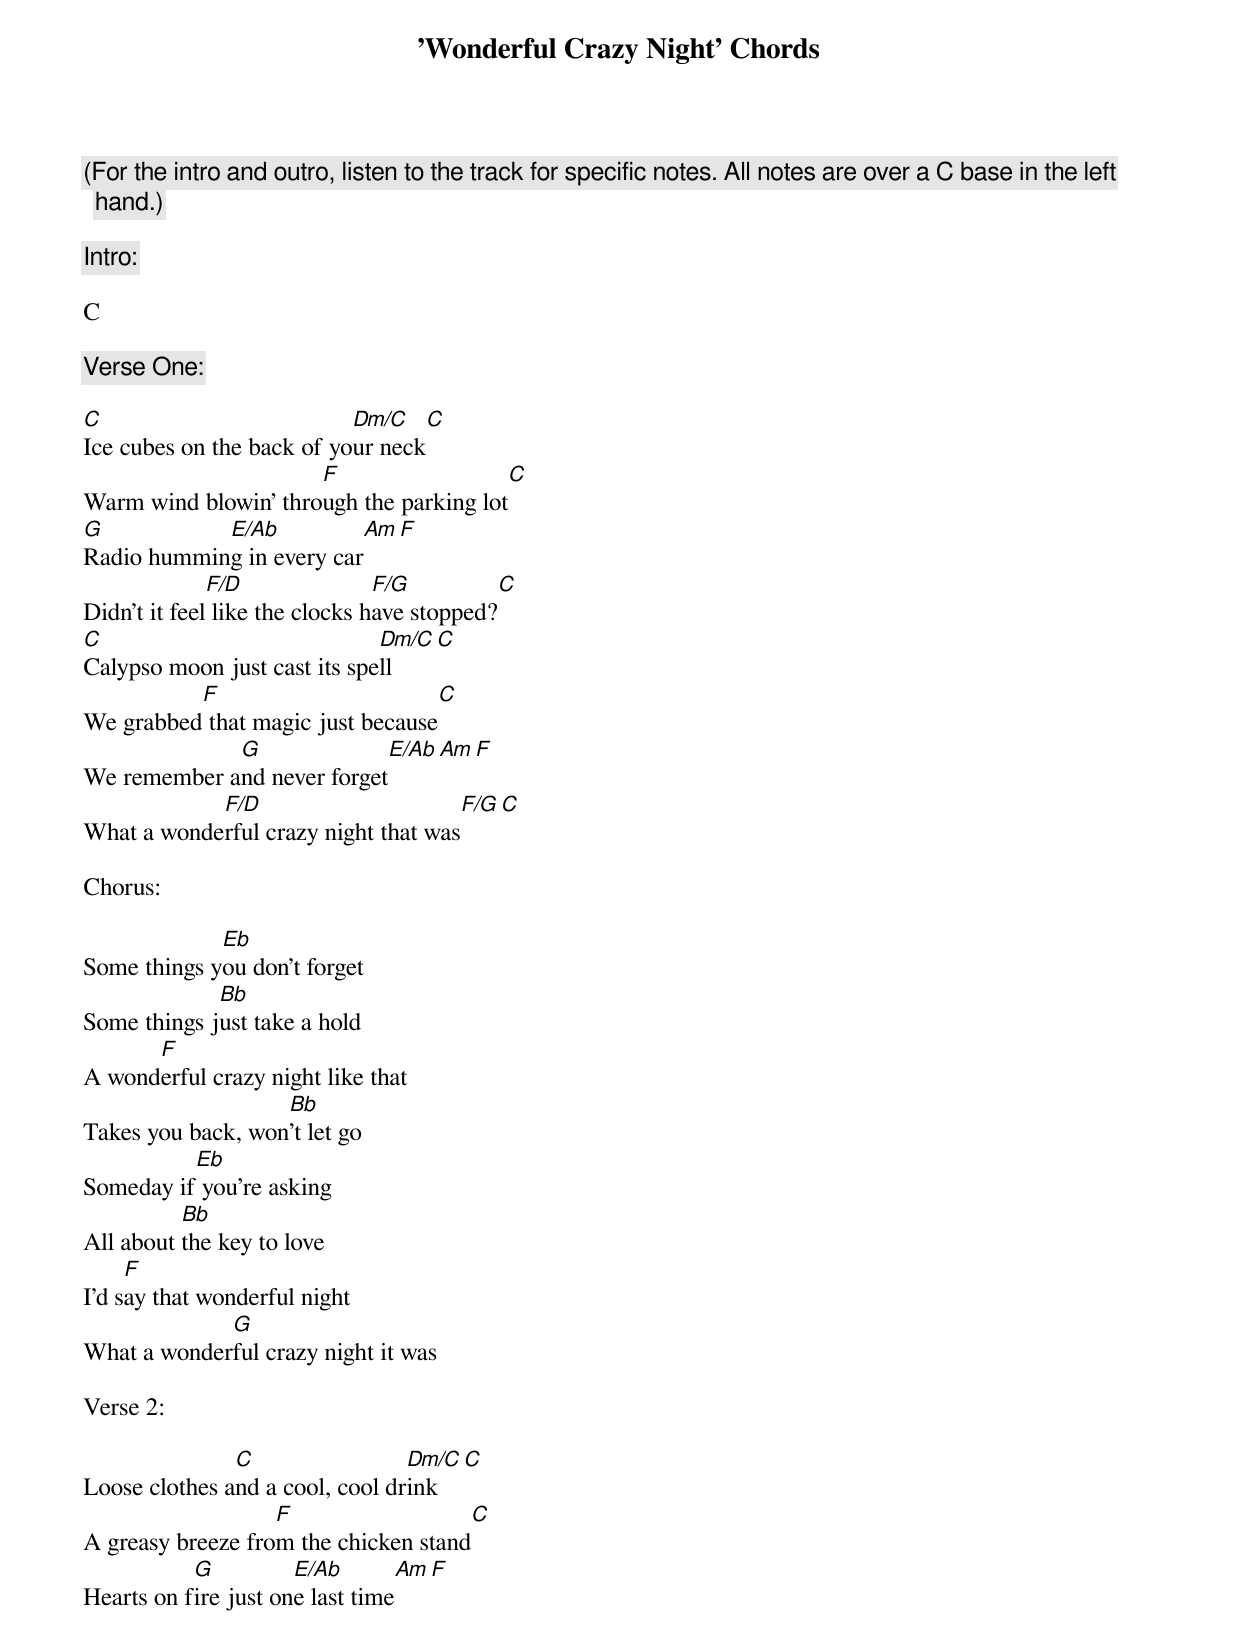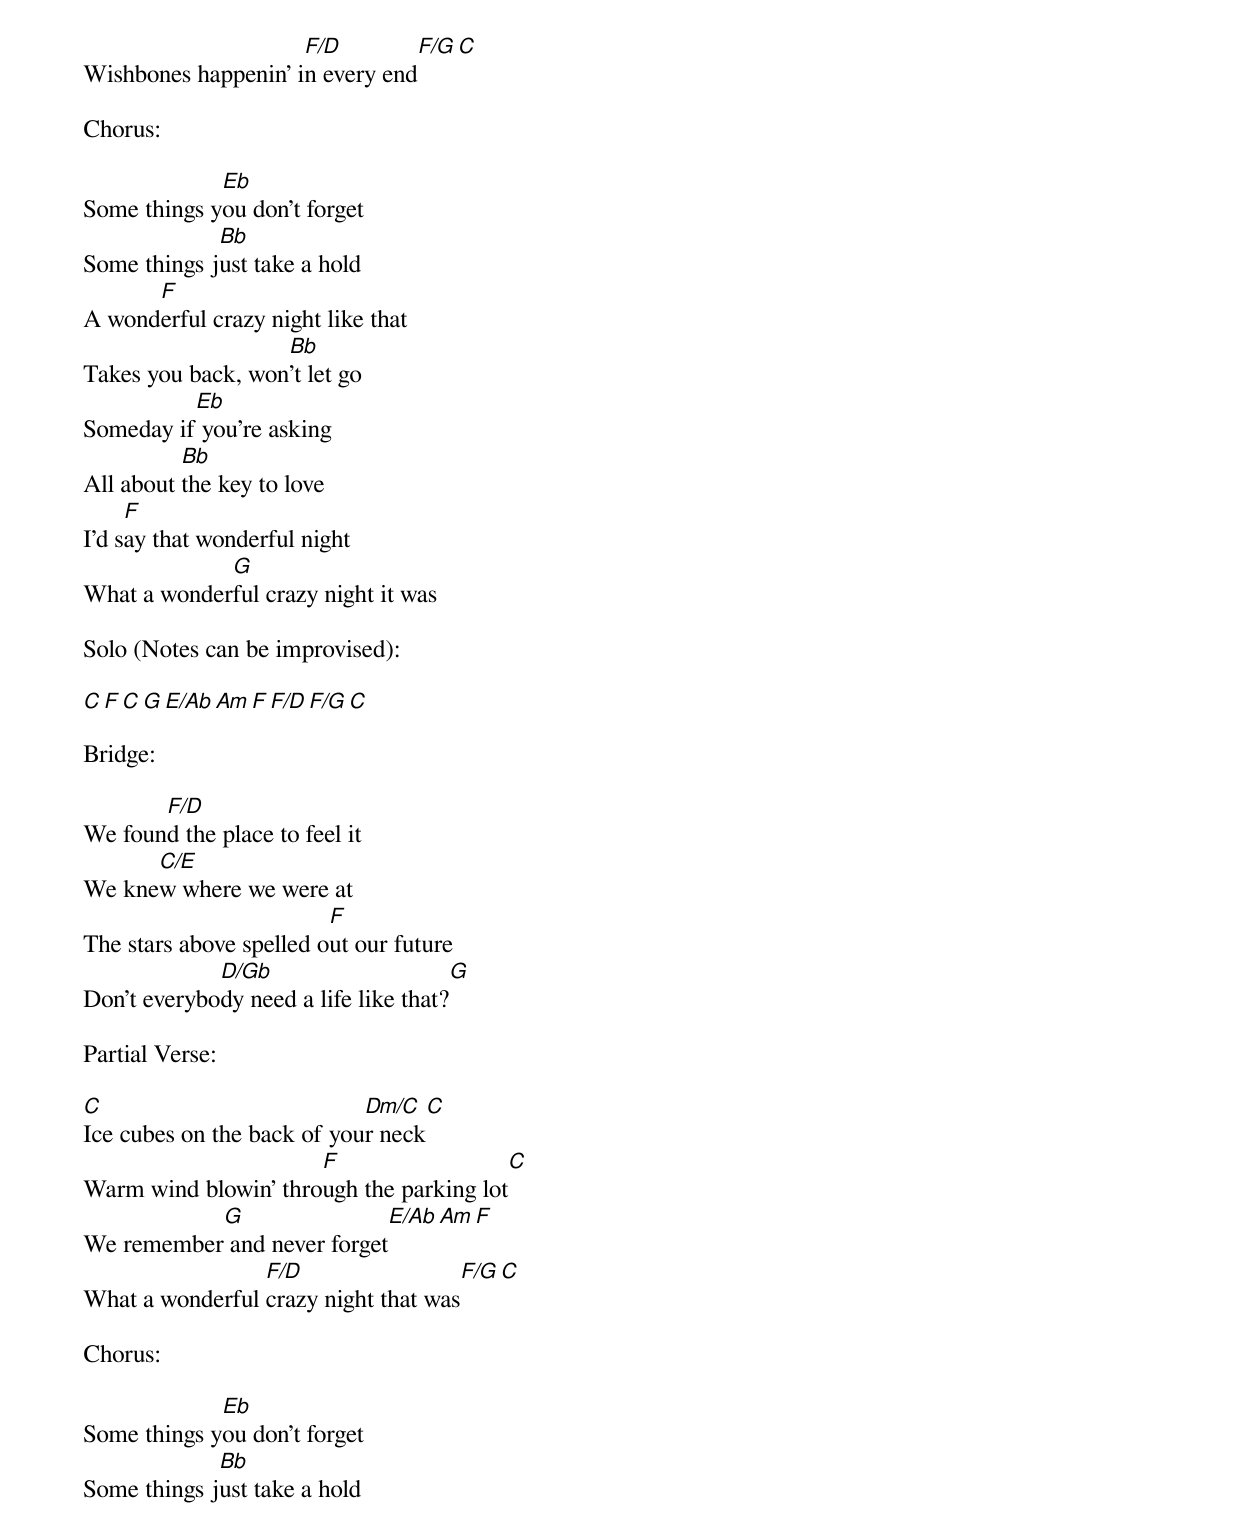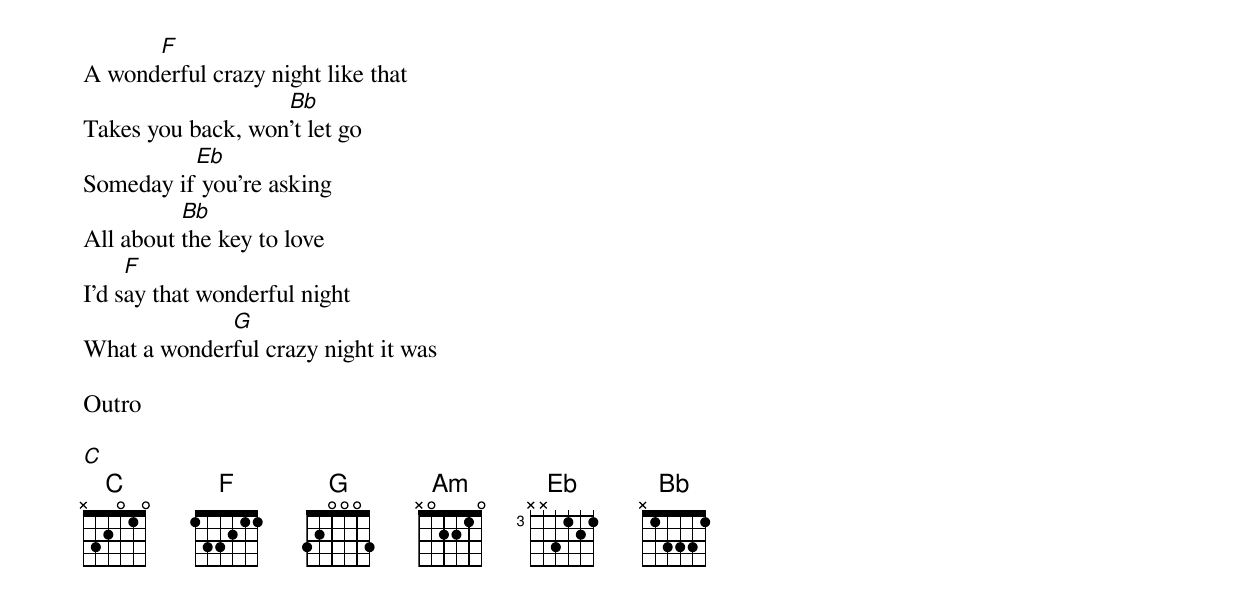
'Wonderful Crazy Night' Chords

(For the intro and outro, listen to the track for specific notes. All notes are over a C base in the left hand.)

Intro:

C

Verse One:

C                          Dm/C               C
Ice cubes on the back of your neck
                      F                                         C
Warm wind blowin' through the parking lot
G           E/Ab           Am    F
Radio humming in every car
              F/D               F/G            C
Didn't it feel like the clocks have stopped?
C                             Dm/C       C
Calypso moon just cast its spell
          F                                    C
We grabbed that magic just because
             G                  E/Ab         Am F
We remember and never forget
            F/D                       F/G         C
What a wonderful crazy night that was

Chorus:

             Eb
Some things you don't forget
             Bb
Some things just take a hold
      F
A wonderful crazy night like that
                   Bb
Takes you back, won't let go
          Eb
Someday if you're asking
          Bb
All about the key to love
     F
I'd say that wonderful night
             G
What a wonderful crazy night it was

Verse 2:

               C                 Dm/C        C
Loose clothes and a cool, cool drink
                   F                                   C
A greasy breeze from the chicken stand
           G          E/Ab        Am F
Hearts on fire just one last time
                     F/D                 F/G C
Wishbones happenin' in every end

Chorus:

             Eb
Some things you don't forget
             Bb
Some things just take a hold
      F
A wonderful crazy night like that
                   Bb
Takes you back, won't let go
          Eb
Someday if you're asking
          Bb
All about the key to love
     F
I'd say that wonderful night
             G
What a wonderful crazy night it was

Solo (Notes can be improvised):

C F C G E/Ab Am F F/D F/G C

Bridge:

       F/D
We found the place to feel it
      C/E
We knew where we were at
                         F
The stars above spelled out our future
             D/Gb                               G
Don't everybody need a life like that?

Partial Verse:

C                           Dm/C              C
Ice cubes on the back of your neck
                      F                                         C
Warm wind blowin' through the parking lot
           G                    E/Ab    Am F
We remember and never forget
                 F/D                    F/G       C
What a wonderful crazy night that was

Chorus:

             Eb
Some things you don't forget
             Bb
Some things just take a hold
      F
A wonderful crazy night like that
                   Bb
Takes you back, won't let go
          Eb
Someday if you're asking
          Bb
All about the key to love
     F
I'd say that wonderful night
             G
What a wonderful crazy night it was

Outro

C
